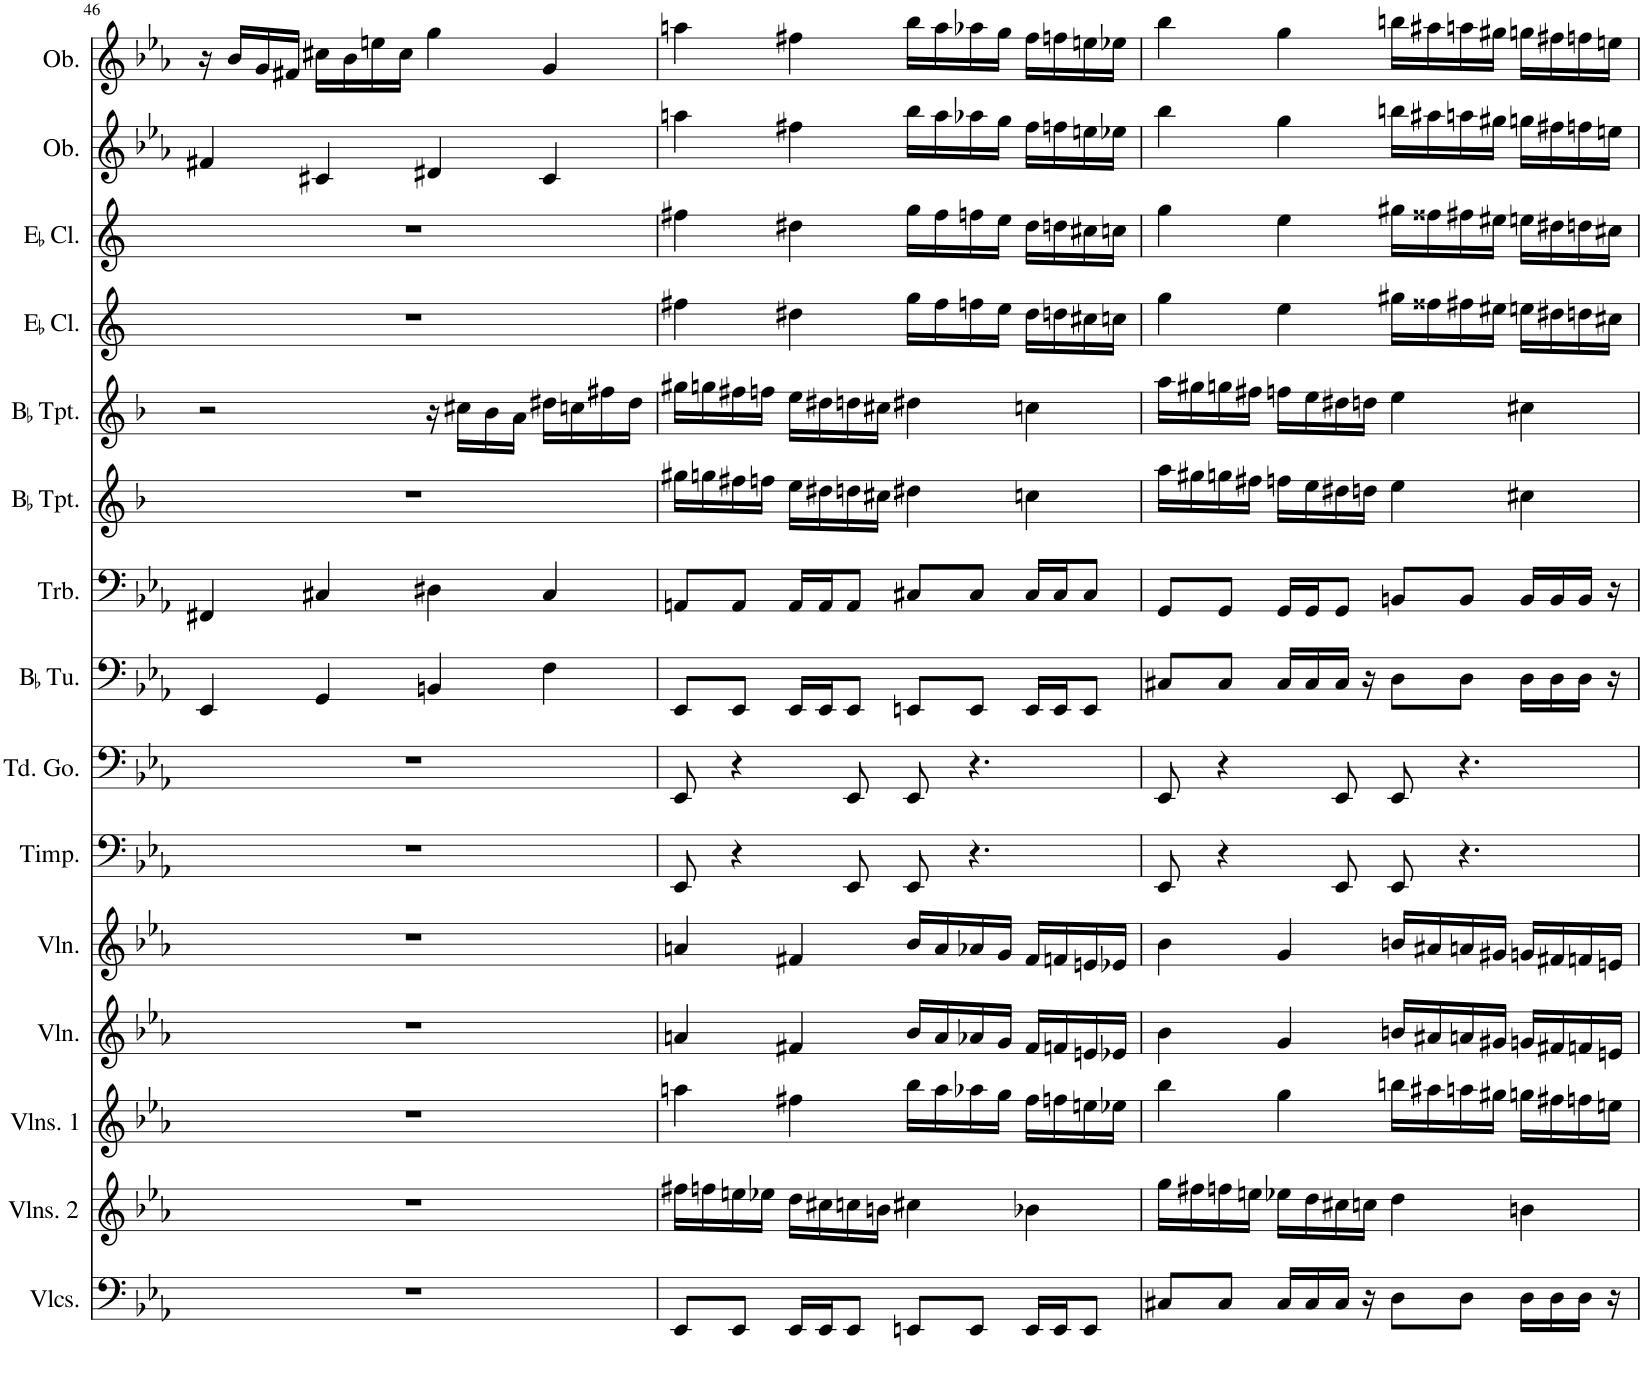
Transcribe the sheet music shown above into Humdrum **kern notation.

**kern	**kern	**kern	**kern	**kern	**kern	**kern	**kern	**kern	**kern	**kern	**kern	**kern	**kern	**kern
*part15	*part14	*part13	*part12	*part11	*part10	*part9	*part8	*part7	*part6	*part5	*part4	*part3	*part2	*part1
*staff15	*staff14	*staff13	*staff12	*staff11	*staff10	*staff9	*staff8	*staff7	*staff6	*staff5	*staff4	*staff3	*staff2	*staff1
*I"Violoncellos	*I"Violins 2	*I"Violins 1	*I"Violin	*I"Violin	*I"Timpani	*I"Tuned Gongs	*I"BaccidentalFlat Tuba	*I"Trombone	*I"BaccidentalFlat Trumpet	*I"BaccidentalFlat Trumpet	*I"EaccidentalFlat Clarinet	*I"EaccidentalFlat Clarinet	*I"Oboe	*I"Oboe
*I'Vlcs.	*I'Vlns. 2	*I'Vlns. 1	*I'Vln.	*I'Vln.	*I'Timp.	*I'Td. Go.	*I'BaccidentalFlat Tu.	*I'Trb.	*I'BaccidentalFlat Tpt.	*I'BaccidentalFlat Tpt.	*I'EaccidentalFlat Cl.	*I'EaccidentalFlat Cl.	*I'Ob.	*I'Ob.
!!LO:PB:g=z
*clefF4	*clefG2	*clefG2	*clefG2	*clefG2	*clefF4	*clefF4	*clefF4	*clefF4	*clefG2	*clefG2	*clefG2	*clefG2	*clefG2	*clefG2
*	*	*	*	*	*	*	*	*	*Trd1c2	*Trd1c2	*Trd-2c-3	*Trd-2c-3	*	*
*k[b-e-a-]	*k[b-e-a-]	*k[b-e-a-]	*k[b-e-a-]	*k[b-e-a-]	*k[b-e-a-]	*k[b-e-a-]	*k[b-e-a-]	*k[b-e-a-]	*k[b-]	*k[b-]	*k[]	*k[]	*k[b-e-a-]	*k[b-e-a-]
*M4/4	*M4/4	*M4/4	*M4/4	*M4/4	*M4/4	*M4/4	*M4/4	*M4/4	*M4/4	*M4/4	*M4/4	*M4/4	*M4/4	*M4/4
=46	=46	=46	=46	=46	=46	=46	=46	=46	=46	=46	=46	=46	=46	=46
1r	1r	1r	1r	1r	1r	1r	4EE-/	4FF#X/	1r	2r	1r	1r	4f#X/	16r
.	.	.	.	.	.	.	.	.	.	.	.	.	.	16b-/LL
.	.	.	.	.	.	.	.	.	.	.	.	.	.	16g/
.	.	.	.	.	.	.	.	.	.	.	.	.	.	16f#X/JJ
.	.	.	.	.	.	.	4GG/	4C#X/	.	.	.	.	4c#X/	16cc#X\LL
.	.	.	.	.	.	.	.	.	.	.	.	.	.	16b-\
.	.	.	.	.	.	.	.	.	.	.	.	.	.	16een\
.	.	.	.	.	.	.	.	.	.	.	.	.	.	16cc#\JJ
.	.	.	.	.	.	.	4BBn/	4D#X\	.	16r	.	.	4d#X/	4gg\
.	.	.	.	.	.	.	.	.	.	16cc#X\LL	.	.	.	.
.	.	.	.	.	.	.	.	.	.	16b-\	.	.	.	.
.	.	.	.	.	.	.	.	.	.	16a\JJ	.	.	.	.
.	.	.	.	.	.	.	4F\	4C#/	.	16dd#X\LL	.	.	4c#/	4g/
.	.	.	.	.	.	.	.	.	.	16ccn\	.	.	.	.
.	.	.	.	.	.	.	.	.	.	16ff#X\	.	.	.	.
.	.	.	.	.	.	.	.	.	.	16dd#\JJ	.	.	.	.
=47	=47	=47	=47	=47	=47	=47	=47	=47	=47	=47	=47	=47	=47	=47
8EE-/L	16ff#X\LL	4aan\	4an/	4an/	8EE-/	8EE-/	8EE-/L	8AAn/L	16gg#X\LL	16gg#X\LL	4ff#X\	4ff#X\	4aan\	4aan\
.	16ffn\	.	.	.	.	.	.	.	16ggn\	16ggn\	.	.	.	.
8EE-/J	16een\	.	.	.	4r	4r	8EE-/J	8AA/J	16ff#X\	16ff#X\	.	.	.	.
.	16ee-X\JJ	.	.	.	.	.	.	.	16ffn\JJ	16ffn\JJ	.	.	.	.
16EE-/LL	16dd\LL	4ff#X\	4f#X/	4f#X/	.	.	16EE-/LL	16AA/LL	16ee\LL	16ee\LL	4dd#X\	4dd#X\	4ff#X\	4ff#X\
16EE-/J	16cc#X\	.	.	.	.	.	16EE-/J	16AA/J	16dd#X\	16dd#X\	.	.	.	.
8EE-/J	16ccn\	.	.	.	8EE-/	8EE-/	8EE-/J	8AA/J	16ddn\	16ddn\	.	.	.	.
.	16bn\JJ	.	.	.	.	.	.	.	16cc#X\JJ	16cc#X\JJ	.	.	.	.
8EEn/L	4cc#X\	16bb-\LL	16b-/LL	16b-/LL	8EE-/	8EE-/	8EEn/L	8C#X/L	4dd#X\	4dd#X\	16gg\LL	16gg\LL	16bb-\LL	16bb-\LL
.	.	16aa\	16a/	16a/	.	.	.	.	.	.	16ff#\	16ff#\	16aa\	16aa\
8EE/J	.	16aa-X\	16a-X/	16a-X/	4.r	4.r	8EE/J	8C#/J	.	.	16ffn\	16ffn\	16aa-X\	16aa-X\
.	.	16gg\JJ	16g/JJ	16g/JJ	.	.	.	.	.	.	16ee\JJ	16ee\JJ	16gg\JJ	16gg\JJ
16EE/LL	4b-X\	16ff#\LL	16f#/LL	16f#/LL	.	.	16EE/LL	16C#/LL	4ccn\	4ccn\	16dd#\LL	16dd#\LL	16ff#\LL	16ff#\LL
16EE/J	.	16ffn\	16fn/	16fn/	.	.	16EE/J	16C#/J	.	.	16ddn\	16ddn\	16ffn\	16ffn\
8EE/J	.	16een\	16en/	16en/	.	.	8EE/J	8C#/J	.	.	16cc#X\	16cc#X\	16een\	16een\
.	.	16ee-X\JJ	16e-X/JJ	16e-X/JJ	.	.	.	.	.	.	16ccn\JJ	16ccn\JJ	16ee-X\JJ	16ee-X\JJ
=48	=48	=48	=48	=48	=48	=48	=48	=48	=48	=48	=48	=48	=48	=48
8C#X/L	16gg\LL	4bb-\	4b-\	4b-\	8EE-/	8EE-/	8C#X/L	8GG/L	16aa\LL	16aa\LL	4gg\	4gg\	4bb-\	4bb-\
.	16ff#X\	.	.	.	.	.	.	.	16gg#X\	16gg#X\	.	.	.	.
8C#/J	16ffn\	.	.	.	4r	4r	8C#/J	8GG/J	16ggn\	16ggn\	.	.	.	.
.	16een\JJ	.	.	.	.	.	.	.	16ff#X\JJ	16ff#X\JJ	.	.	.	.
16C#/LL	16ee-X\LL	4gg\	4g/	4g/	.	.	16C#/LL	16GG/LL	16ffn\LL	16ffn\LL	4ee\	4ee\	4gg\	4gg\
16C#/	16dd\	.	.	.	.	.	16C#/	16GG/J	16ee\	16ee\	.	.	.	.
16C#/JJ	16cc#X\	.	.	.	8EE-/	8EE-/	16C#/JJ	8GG/J	16dd#X\	16dd#X\	.	.	.	.
16r	16ccn\JJ	.	.	.	.	.	16r	.	16ddn\JJ	16ddn\JJ	.	.	.	.
8D\L	4dd\	16bbn\LL	16bn/LL	16bn/LL	8EE-/	8EE-/	8D\L	8BBn/L	4ee\	4ee\	16gg#X\LL	16gg#X\LL	16bbn\LL	16bbn\LL
.	.	16aa#X\	16a#X/	16a#X/	.	.	.	.	.	.	16ff##X\	16ff##X\	16aa#X\	16aa#X\
8D\J	.	16aan\	16an/	16an/	4.r	4.r	8D\J	8BB/J	.	.	16ff#X\	16ff#X\	16aan\	16aan\
.	.	16gg#X\JJ	16g#X/JJ	16g#X/JJ	.	.	.	.	.	.	16ee#X\JJ	16ee#X\JJ	16gg#X\JJ	16gg#X\JJ
16D\LL	4bn\	16ggn\LL	16gn/LL	16gn/LL	.	.	16D\LL	16BB/LL	4cc#X\	4cc#X\	16een\LL	16een\LL	16ggn\LL	16ggn\LL
16D\	.	16ff#X\	16f#X/	16f#X/	.	.	16D\	16BB/	.	.	16dd#X\	16dd#X\	16ff#X\	16ff#X\
16D\JJ	.	16ffn\	16fn/	16fn/	.	.	16D\JJ	16BB/JJ	.	.	16ddn\	16ddn\	16ffn\	16ffn\
16r	.	16een\JJ	16en/JJ	16en/JJ	.	.	16r	16r	.	.	16cc#X\JJ	16cc#X\JJ	16een\JJ	16een\JJ
=	=	=	=	=	=	=	=	=	=	=	=	=	=	=
*-	*-	*-	*-	*-	*-	*-	*-	*-	*-	*-	*-	*-	*-	*-
